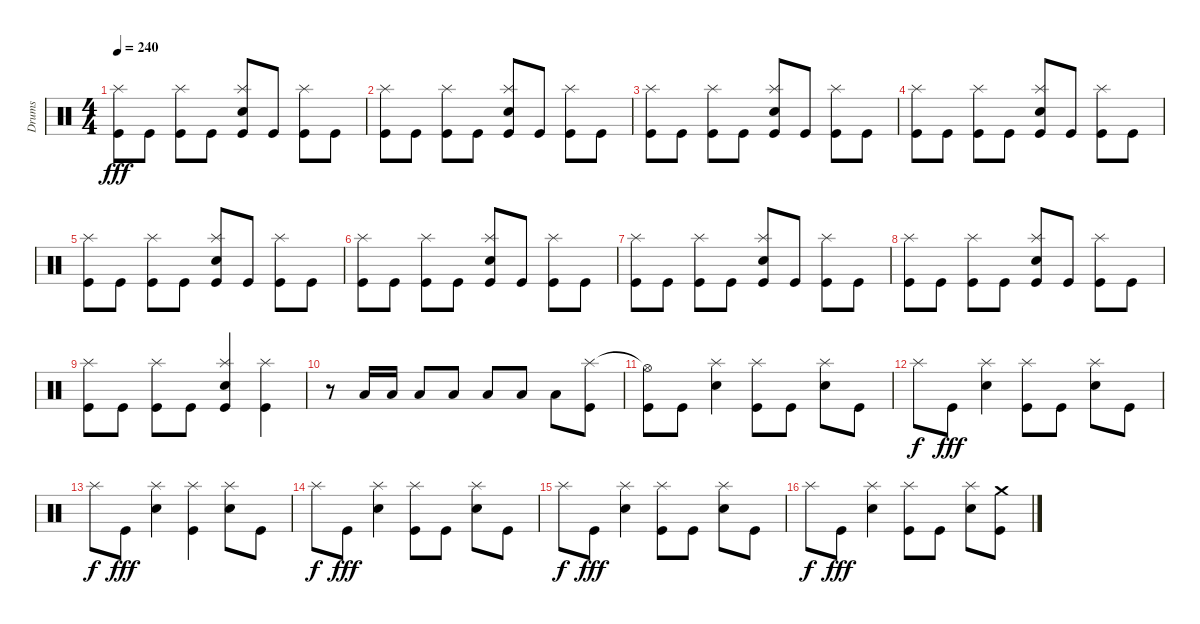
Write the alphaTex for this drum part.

\track ("Drums" "Drums") {instrument percussion}
\staff {score}
\articulation defaults
\ts (4 4)
\tempo 240
\clef neutral
\ks c
("Kick (hit)" "Splash (hit)").8{dy fff} "Kick (hit)".8 ("Kick (hit)" "Splash (hit)").8 "Kick (hit)".8 ("Kick (hit)" "Electric Snare (hit)" "Splash (hit)").8 "Kick (hit)".8 ("Kick (hit)" "Splash (hit)").8 "Kick (hit)".8 |
("Kick (hit)" "Splash (hit)").8 "Kick (hit)".8 ("Kick (hit)" "Splash (hit)").8 "Kick (hit)".8 ("Kick (hit)" "Electric Snare (hit)" "Splash (hit)").8 "Kick (hit)".8 ("Kick (hit)" "Splash (hit)").8 "Kick (hit)".8 |
("Kick (hit)" "Splash (hit)").8 "Kick (hit)".8 ("Kick (hit)" "Splash (hit)").8 "Kick (hit)".8 ("Kick (hit)" "Electric Snare (hit)" "Splash (hit)").8 "Kick (hit)".8 ("Kick (hit)" "Splash (hit)").8 "Kick (hit)".8 |
("Kick (hit)" "Splash (hit)").8 "Kick (hit)".8 ("Kick (hit)" "Splash (hit)").8 "Kick (hit)".8 ("Kick (hit)" "Electric Snare (hit)" "Splash (hit)").8 "Kick (hit)".8 ("Kick (hit)" "Splash (hit)").8 "Kick (hit)".8 |
("Kick (hit)" "Splash (hit)").8 "Kick (hit)".8 ("Kick (hit)" "Splash (hit)").8 "Kick (hit)".8 ("Kick (hit)" "Electric Snare (hit)" "Splash (hit)").8 "Kick (hit)".8 ("Kick (hit)" "Splash (hit)").8 "Kick (hit)".8 |
("Kick (hit)" "Splash (hit)").8 "Kick (hit)".8 ("Kick (hit)" "Splash (hit)").8 "Kick (hit)".8 ("Kick (hit)" "Electric Snare (hit)" "Splash (hit)").8 "Kick (hit)".8 ("Kick (hit)" "Splash (hit)").8 "Kick (hit)".8 |
("Kick (hit)" "Splash (hit)").8 "Kick (hit)".8 ("Kick (hit)" "Splash (hit)").8 "Kick (hit)".8 ("Kick (hit)" "Electric Snare (hit)" "Splash (hit)").8 "Kick (hit)".8 ("Kick (hit)" "Splash (hit)").8 "Kick (hit)".8 |
("Kick (hit)" "Splash (hit)").8 "Kick (hit)".8 ("Kick (hit)" "Splash (hit)").8 "Kick (hit)".8 ("Kick (hit)" "Electric Snare (hit)" "Splash (hit)").8 "Kick (hit)".8 ("Kick (hit)" "Splash (hit)").8 "Kick (hit)".8 |
("Kick (hit)" "Splash (hit)").8 "Kick (hit)".8 ("Kick (hit)" "Splash (hit)").8 "Kick (hit)".8 ("Kick (hit)" "Electric Snare (hit)" "Splash (hit)").4 ("Kick (hit)" "Splash (hit)").4 |
r.8 "Low Tom (hit)".16 "Low Tom (hit)".16 "Low Tom (hit)".8 "Low Tom (hit)".8 "Low Tom (hit)".8 "Low Floor Tom (hit)".8 "Low Floor Tom (hit)".8 ("Kick (hit)" "Splash (hit)").8 |
("Kick (hit)" "Hi-Hat (open)"{t}).8 "Kick (hit)".8 ("Electric Snare (hit)" "Splash (hit)").4 ("Kick (hit)" "Splash (hit)").8 "Kick (hit)".8 ("Electric Snare (hit)" "Splash (hit)").8 "Kick (hit)".8 |
"Splash (hit)".8{dy f} "Kick (hit)".8{dy fff} ("Electric Snare (hit)" "Splash (hit)").4 ("Kick (hit)" "Splash (hit)").8 "Kick (hit)".8 ("Electric Snare (hit)" "Splash (hit)").8 "Kick (hit)".8 |
"Splash (hit)".8{dy f} "Kick (hit)".8{dy fff} ("Electric Snare (hit)" "Splash (hit)").4 ("Kick (hit)" "Splash (hit)").4 ("Electric Snare (hit)" "Splash (hit)").8 "Kick (hit)".8 |
"Splash (hit)".8{dy f} "Kick (hit)".8{dy fff} ("Electric Snare (hit)" "Splash (hit)").4 ("Kick (hit)" "Splash (hit)").8 "Kick (hit)".8 ("Electric Snare (hit)" "Splash (hit)").8 "Kick (hit)".8 |
"Splash (hit)".8{dy f} "Kick (hit)".8{dy fff} ("Electric Snare (hit)" "Splash (hit)").4 ("Kick (hit)" "Splash (hit)").8 "Kick (hit)".8 ("Electric Snare (hit)" "Splash (hit)").8 "Kick (hit)".8 |
"Splash (hit)".8{dy f} "Kick (hit)".8{dy fff} ("Electric Snare (hit)" "Splash (hit)").4 ("Kick (hit)" "Splash (hit)").8 "Kick (hit)".8 ("Electric Snare (hit)" "Splash (hit)").8 ("Kick (hit)" "Crash medium (hit)").8
